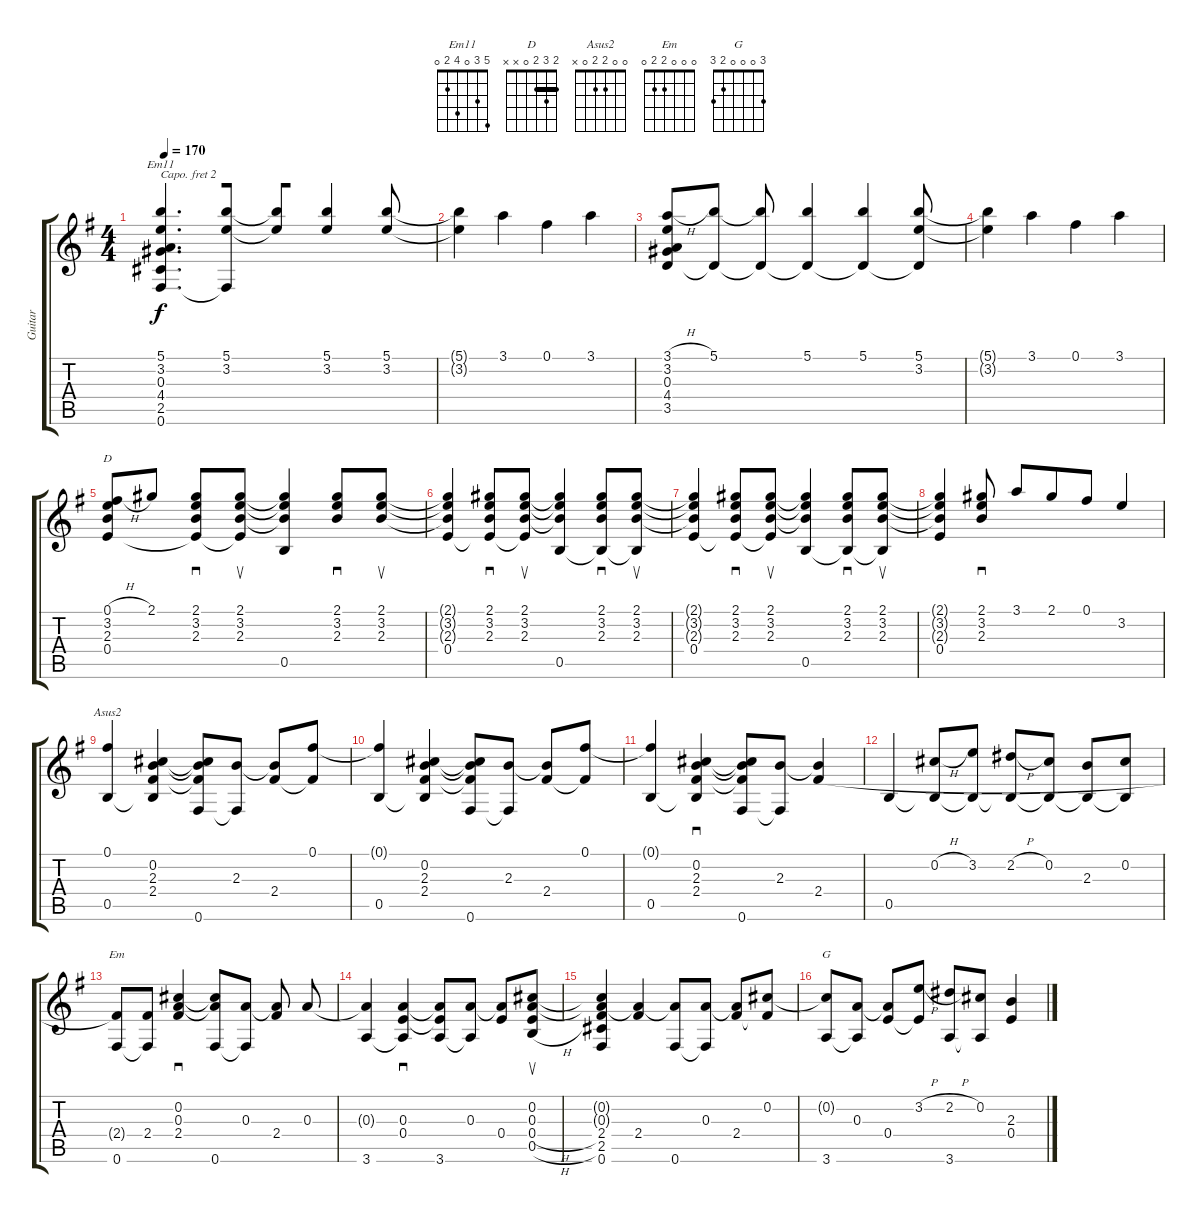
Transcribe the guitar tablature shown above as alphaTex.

\track ("Guitar" "Guitar") {instrument acousticguitarsteel}
\staff {score tabs}
\capo 2
\tuning (E4 B3 G3 D3 A2 E2) {hide}
\chord ("Em11" 5 3 0 4 2 0)
\chord ("D" 2 3 2 0 x x) {barre 2}
\chord ("Asus2" 0 0 2 2 0 x)
\chord ("Em" 0 0 0 2 2 0)
\chord ("G" 3 0 0 0 2 3)
\ts (4 4)
\tempo 170
\clef g2
\ks g
(5.1 3.2 0.3 4.4 2.5 0.6).4{d ch "Em11" dy f beam merge} (5.1 3.2 0.6{t}).8 (5.1{t} 3.2{t}).8{beam Up beam merge} (5.1 3.2).4{beam Up} (5.1 3.2).8{beam Up} |
(5.1{t} 3.2{t}).4 3.1.4 0.1.4 3.1.4 |
(3.1{h} 3.2 0.3 4.4 3.5).8{beam Up} (5.1 3.5{t}).8{beam Up} (5.1{t} 3.5{t}).8{beam Up} (5.1 3.5{t}).4{beam Up beam merge} (5.1 3.5{t}).4{beam Up} (5.1 3.2 3.5{t}).8{beam Up} |
(5.1{t} 3.2{t}).4 3.1.4 0.1.4 3.1.4 |
(0.1{h} 3.2 2.3 0.4).8{ch "D" beam Up} 2.1.8{beam Up} (2.1 3.2 2.3 0.4{t}).8{sd beam Up beam merge} (2.1 3.2 2.3 0.4{t}).8{su beam Up} (2.1{t} 3.2{t} 2.3{t} 0.5).4 (2.1 3.2 2.3).8{sd beam Up} (2.1 3.2 2.3).8{su beam Up} |
(2.1{t} 3.2{t} 2.3{t} 0.4).4{beam Up beam merge} (2.1 3.2 2.3 0.4{t}).8{sd beam Up} (2.1 3.2 2.3 0.4{t}).8{su beam Up} (2.1{t} 3.2{t} 2.3{t} 0.5).4 (2.1 3.2 2.3 0.5{t}).8{sd} (2.1 3.2 2.3 0.5{t}).8{su} |
(2.1{t} 3.2{t} 2.3{t} 0.4).4{beam Up beam merge} (2.1 3.2 2.3 0.4{t}).8{sd beam Up} (2.1 3.2 2.3 0.4{t}).8{su beam Up} (2.1{t} 3.2{t} 2.3{t} 0.5).4 (2.1 3.2 2.3 0.5{t}).8{sd} (2.1 3.2 2.3 0.5{t}).8{su} |
(2.1{t} 3.2{t} 2.3{t} 0.4).4{beam Up} (2.1 3.2 2.3).8{sd beam Up beam split} 3.1.8{beam Up beam merge} 2.1.8{beam Up beam merge} 0.1.8{beam Up beam merge} 3.2.4{beam Up} |
(0.1 0.5).4{ch "Asus2" beam merge} (0.2 2.3 2.4 0.5{t}).4 (0.2{t} 2.3{t} 2.4{t} 0.6).8 (2.3 0.6{t}).8 (2.3{t} 2.4).8{beam Up beam merge} (0.1 2.4{t}).8{beam Up} |
(0.1{t} 0.5).4{beam merge} (0.2 2.3 2.4 0.5{t}).4 (0.2{t} 2.3{t} 2.4{t} 0.6).8 (2.3 0.6{t}).8 (2.3{t} 2.4).8{beam Up beam merge} (0.1 2.4{t}).8{beam Up} |
(0.1{t} 0.5).4 (0.2 2.3 2.4 0.5{t}).4{sd} (0.2{t} 2.3{t} 2.4{t} 0.6).8 (2.3 0.6{t}).8{beam merge} (2.3{t} 2.4).4 |
0.5.4{beam merge} (0.2{h} 0.5{t}).8{beam merge} (3.2 0.5{t}).8 (2.2{h} 0.5{t}).8 (0.2 0.5{t}).8 (2.3 0.5{t}).8{beam merge} (0.2 0.5{t}).8 |
(2.4{t} 0.6).8{ch "Em"} (2.4 0.6{t}).8 (0.2 0.3 2.4).4{sd} (0.2{t} 0.3{t} 0.6).8{beam merge} (0.3 0.6{t}).8 (0.3{t} 2.4).8{beam split} 0.3.8{beam Up} |
(0.3{t} 3.6).4 (0.3 0.4 3.6{t}).4{sd} (0.3{t} 0.4{t} 3.6).8{beam merge} (0.3 3.6{t}).8 (0.3{t} 0.4).8 (0.2 0.3 0.4{h} 0.5{h}).8{su} |
(0.2{t} 0.3{t} 2.4 2.5 0.6).4 (0.3{t} 2.4).4 (0.3{t} 0.6).8 (0.3 0.6{t}).8 (0.3{t} 2.4).8 (0.2 2.4{t}).8 |
(0.2{t} 3.6).8{ch "G" beam merge} (0.3 3.6{t}).8 (0.3{t} 0.4).8{beam merge} (3.2{h} 0.4{t}).8 (2.2{h} 3.6).8{beam merge} (0.2 3.6{t}).8{beam merge} (2.3 0.4).4
